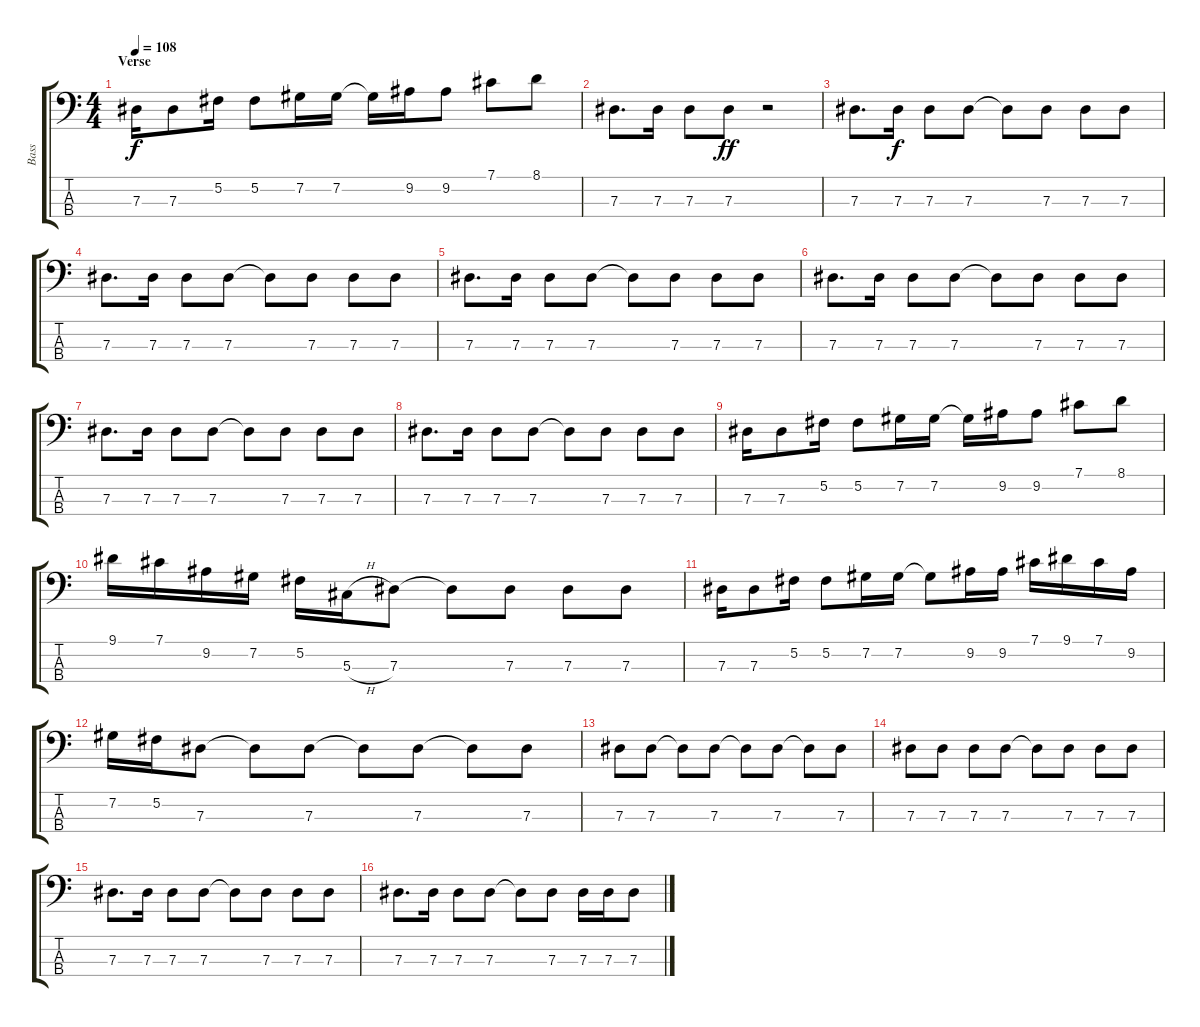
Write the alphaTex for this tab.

\track ("Bass" "Bass") {instrument electricbassfinger}
\staff {score tabs}
\tuning (Gb2 Db2 Ab1 Eb1) {hide}
\ts (4 4)
\section ("" "Verse")
\tempo 108
\clef f4
\ks c
7.3.16{dy f} 7.3.8 5.2.16 5.2.8 7.2.16 7.2.16 7.2{t}.16 9.2.16 9.2.8 7.1.8 8.1.8 |
7.3.8{d} 7.3.16 7.3.8 7.3.8{dy ff} r.2 |
7.3.8{d} 7.3.16{dy f} 7.3.8 7.3.8 7.3{t}.8 7.3.8 7.3.8 7.3.8 |
7.3.8{d} 7.3.16 7.3.8 7.3.8 7.3{t}.8 7.3.8 7.3.8 7.3.8 |
7.3.8{d} 7.3.16 7.3.8 7.3.8 7.3{t}.8 7.3.8 7.3.8 7.3.8 |
7.3.8{d} 7.3.16 7.3.8 7.3.8 7.3{t}.8 7.3.8 7.3.8 7.3.8 |
7.3.8{d} 7.3.16 7.3.8 7.3.8 7.3{t}.8 7.3.8 7.3.8 7.3.8 |
7.3.8{d} 7.3.16 7.3.8 7.3.8 7.3{t}.8 7.3.8 7.3.8 7.3.8 |
7.3.16 7.3.8 5.2.16 5.2.8 7.2.16 7.2.16 7.2{t}.16 9.2.16 9.2.8 7.1.8 8.1.8 |
9.1.16 7.1.16 9.2.16 7.2.16 5.2.16 5.3{h}.16 7.3.8 7.3{t}.8 7.3.8 7.3.8 7.3.8 |
7.3.16 7.3.8 5.2.16 5.2.8 7.2.16 7.2.16 7.2{t}.8 9.2.16 9.2.16 7.1.16 9.1.16 7.1.16 9.2.16 |
7.2.16 5.2.16 7.3.8 7.3{t}.8 7.3.8 7.3{t}.8 7.3.8 7.3{t}.8 7.3.8 |
7.3.8 7.3.8 7.3{t}.8 7.3.8 7.3{t}.8 7.3.8 7.3{t}.8 7.3.8 |
7.3.8 7.3.8 7.3.8 7.3.8 7.3{t}.8 7.3.8 7.3.8 7.3.8 |
7.3.8{d} 7.3.16 7.3.8 7.3.8 7.3{t}.8 7.3.8 7.3.8 7.3.8 |
7.3.8{d} 7.3.16 7.3.8 7.3.8 7.3{t}.8 7.3.8 7.3.16 7.3.16 7.3.8
